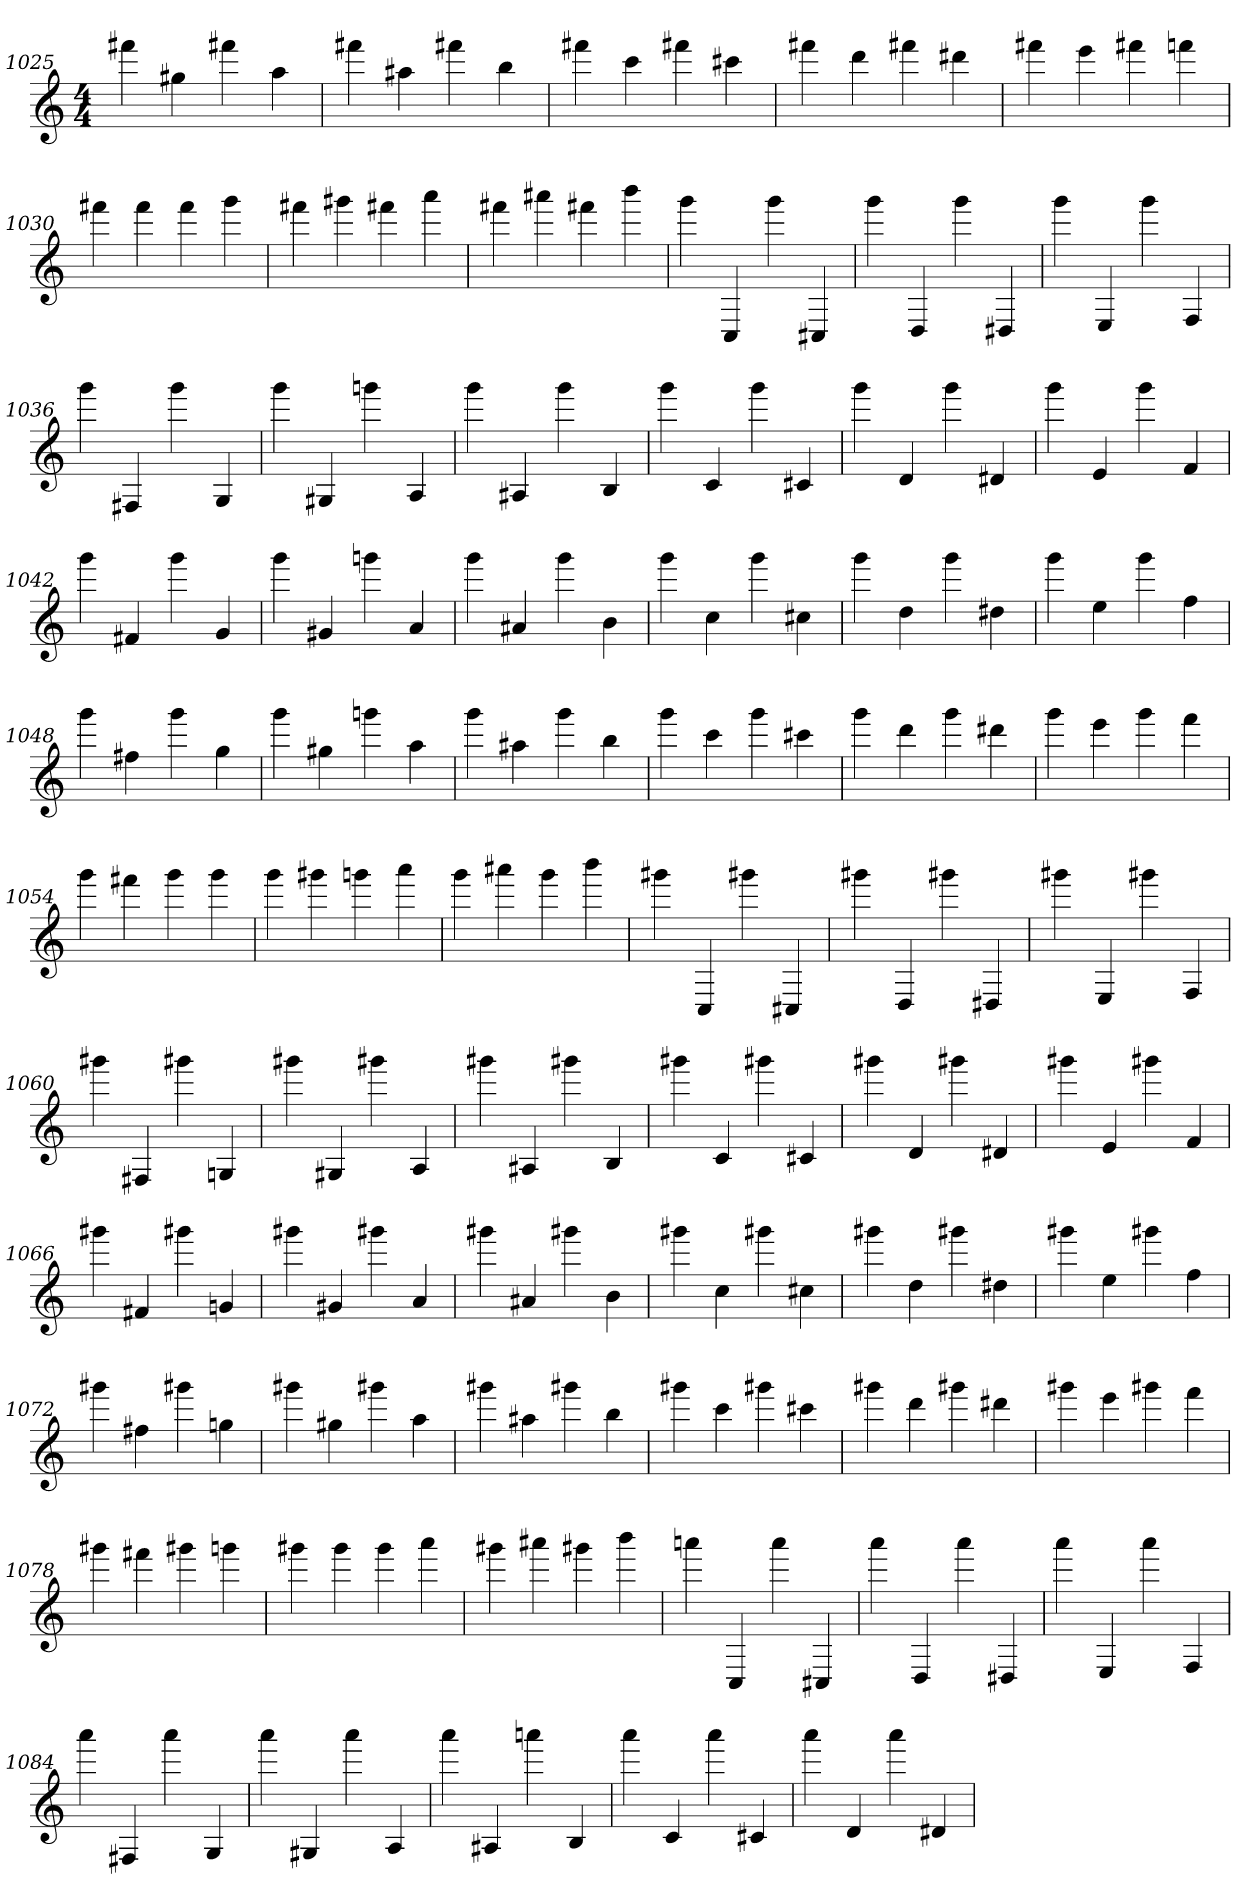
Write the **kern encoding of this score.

**kern
*part1
*staff1
*clefG2
*M4/4
=1025
4fff#X
4gg#X
4fff#X
4aa
=1026
4fff#X
4aa#X
4fff#X
4bb
=1027
4fff#X
4ccc
4fff#X
4ccc#X
=1028
4fff#X
4ddd
4fff#X
4ddd#X
=1029
4fff#X
4eee
4fff#X
4fffn
=1030
4fff#X
4fff#
4fff#
4ggg
=1031
4fff#X
4ggg#X
4fff#X
4aaa
=1032
4fff#X
4aaa#X
4fff#X
4bbb
=1033
4ggg
4C
4ggg
4C#X
=1034
4ggg
4D
4ggg
4D#X
=1035
4ggg
4E
4ggg
4F
=1036
4ggg
4F#X
4ggg
4G
=1037
4ggg
4G#X
4gggn
4A
=1038
4ggg
4A#X
4ggg
4B
=1039
4ggg
4c
4ggg
4c#X
=1040
4ggg
4d
4ggg
4d#X
=1041
4ggg
4e
4ggg
4f
=1042
4ggg
4f#X
4ggg
4g
=1043
4ggg
4g#X
4gggn
4a
=1044
4ggg
4a#X
4ggg
4b
=1045
4ggg
4cc
4ggg
4cc#X
=1046
4ggg
4dd
4ggg
4dd#X
=1047
4ggg
4ee
4ggg
4ff
=1048
4ggg
4ff#X
4ggg
4gg
=1049
4ggg
4gg#X
4gggn
4aa
=1050
4ggg
4aa#X
4ggg
4bb
=1051
4ggg
4ccc
4ggg
4ccc#X
=1052
4ggg
4ddd
4ggg
4ddd#X
=1053
4ggg
4eee
4ggg
4fff
=1054
4ggg
4fff#X
4ggg
4ggg
=1055
4ggg
4ggg#X
4gggn
4aaa
=1056
4ggg
4aaa#X
4ggg
4bbb
=1057
4ggg#X
4C
4ggg#X
4C#X
=1058
4ggg#X
4D
4ggg#X
4D#X
=1059
4ggg#X
4E
4ggg#X
4F
=1060
4ggg#X
4F#X
4ggg#X
4Gn
=1061
4ggg#X
4G#X
4ggg#X
4A
=1062
4ggg#X
4A#X
4ggg#X
4B
=1063
4ggg#X
4c
4ggg#X
4c#X
=1064
4ggg#X
4d
4ggg#X
4d#X
=1065
4ggg#X
4e
4ggg#X
4f
=1066
4ggg#X
4f#X
4ggg#X
4gn
=1067
4ggg#X
4g#X
4ggg#X
4a
=1068
4ggg#X
4a#X
4ggg#X
4b
=1069
4ggg#X
4cc
4ggg#X
4cc#X
=1070
4ggg#X
4dd
4ggg#X
4dd#X
=1071
4ggg#X
4ee
4ggg#X
4ff
=1072
4ggg#X
4ff#X
4ggg#X
4ggn
=1073
4ggg#X
4gg#X
4ggg#X
4aa
=1074
4ggg#X
4aa#X
4ggg#X
4bb
=1075
4ggg#X
4ccc
4ggg#X
4ccc#X
=1076
4ggg#X
4ddd
4ggg#X
4ddd#X
=1077
4ggg#X
4eee
4ggg#X
4fff
=1078
4ggg#X
4fff#X
4ggg#X
4gggn
=1079
4ggg#X
4ggg#
4ggg#
4aaa
=1080
4ggg#X
4aaa#X
4ggg#X
4bbb
=1081
4aaan
4C
4aaa
4C#X
=1082
4aaa
4D
4aaa
4D#X
=1083
4aaa
4E
4aaa
4F
=1084
4aaa
4F#X
4aaa
4G
=1085
4aaa
4G#X
4aaa
4A
=1086
4aaa
4A#X
4aaan
4B
=1087
4aaa
4c
4aaa
4c#X
=1088
4aaa
4d
4aaa
4d#X
=
*-
